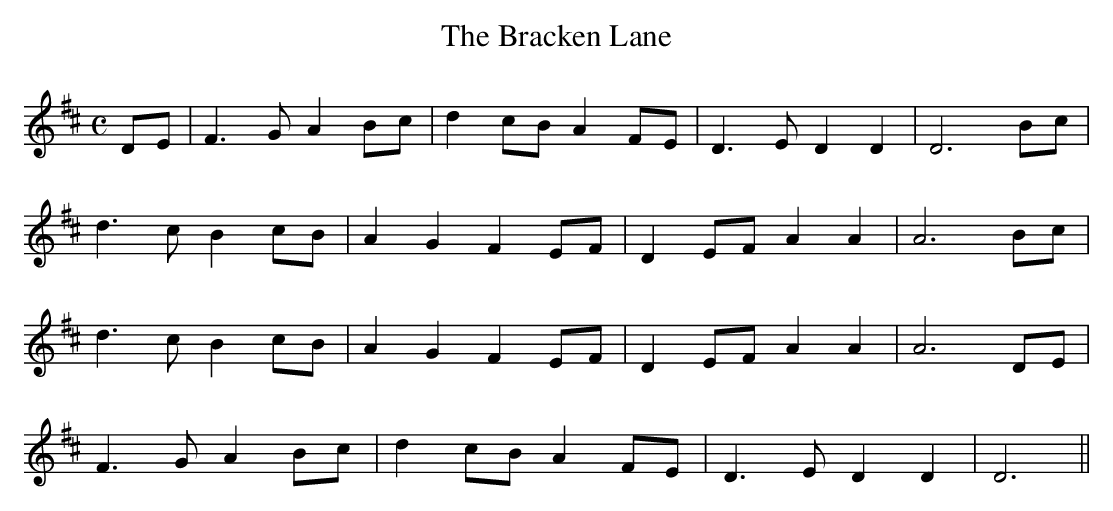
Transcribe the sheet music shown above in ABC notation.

X:1
T:Bracken Lane, The
M:C
L:1/8
K:D
DE|F3G A2 Bc|d2 cB A2 FE|D3E D2D2|D6 Bc|
d3c B2 cB|A2G2F2 EF|D2 EF A2A2|A6 Bc|
d3c B2 cB|A2G2F2 EF|D2 EF A2A2|A6 DE|
F3G A2 Bc|d2 cB A2 FE|D3E D2D2|D6||
